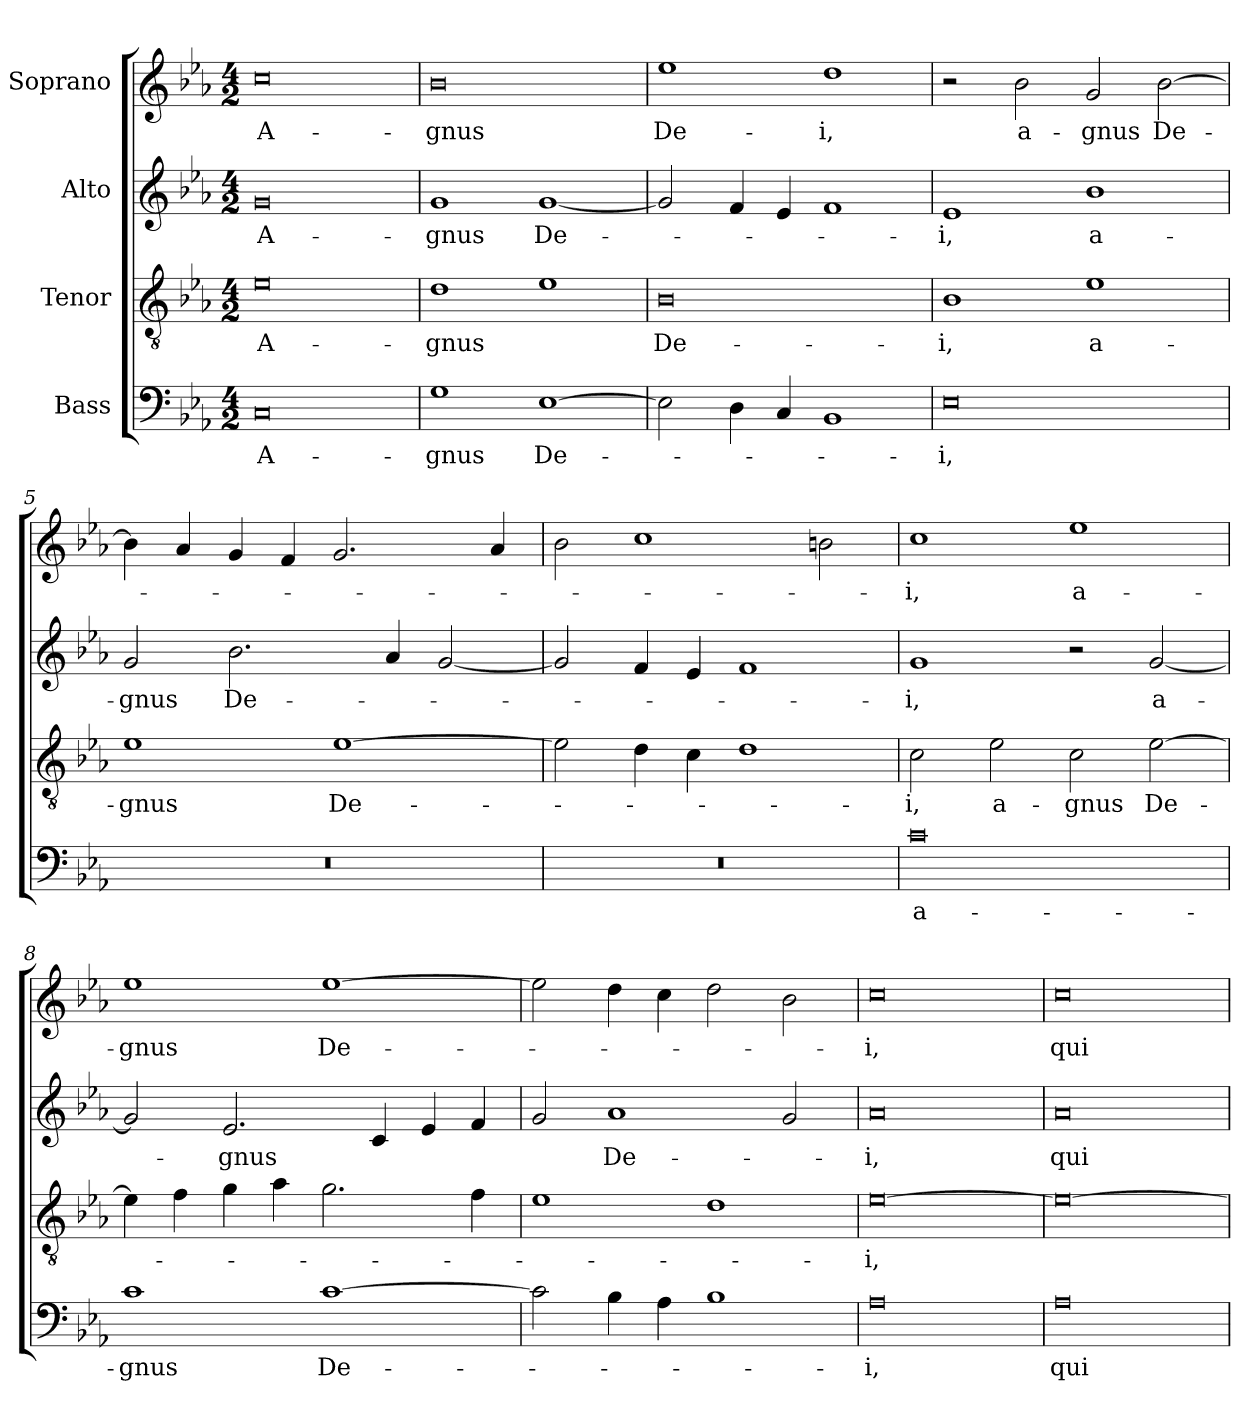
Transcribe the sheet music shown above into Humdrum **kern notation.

**kern	**text	**kern	**text	**kern	**text	**kern	**text
*part4	*part4	*part3	*part3	*part2	*part2	*part1	*part1
*staff4	*staff4	*staff3	*staff3	*staff2	*staff2	*staff1	*staff1
*I"Bass	*	*I"Tenor	*	*I"Alto	*	*I"Soprano	*
*clefF4	*	*clefGv2	*	*clefG2	*	*clefG2	*
*k[b-e-a-]	*	*k[b-e-a-]	*	*k[b-e-a-]	*	*k[b-e-a-]	*
*E-:	*	*E-:	*	*E-:	*	*E-:	*
*M4/2	*	*M4/2	*	*M4/2	*	*M4/2	*
=1	=1	=1	=1	=1	=1	=1	=1
0C	A-	0e-	A-	0g	A-	0cc	A-
=2	=2	=2	=2	=2	=2	=2	=2
1G	-gnus	1d	-gnus	1g	-gnus	0b-	-gnus
[1E-	De-	1e-	.	[1g	De-	.	.
=3	=3	=3	=3	=3	=3	=3	=3
2E-\]	.	0B-	De-	2g/]	.	1ee-	De-
4D\	.	.	.	4f/	.	.	.
4C/	.	.	.	4e-/	.	.	.
1BB-	.	.	.	1f	.	1dd	-i,
=4	=4	=4	=4	=4	=4	=4	=4
0E-	-i,	1B-	-i,	1e-	-i,	2r	.
.	.	.	.	.	.	2b-\	a-
.	.	1e-	a-	1b-	a-	2g/	-gnus
.	.	.	.	.	.	[2b-\	De-
=5	=5	=5	=5	=5	=5	=5	=5
0r	.	1e-	-gnus	2g/	-gnus	4b-\]	.
.	.	.	.	.	.	4a-/	.
.	.	.	.	2.b-\	De-	4g/	.
.	.	.	.	.	.	4f/	.
.	.	[1e-	De-	.	.	2.g/	.
.	.	.	.	4a-/	.	.	.
.	.	.	.	[2g/	.	.	.
.	.	.	.	.	.	4a-/	.
=6	=6	=6	=6	=6	=6	=6	=6
0r	.	2e-\]	.	2g/]	.	2b-\	.
.	.	4d\	.	4f/	.	1cc	.
.	.	4c\	.	4e-/	.	.	.
.	.	1d	.	1f	.	.	.
.	.	.	.	.	.	2bn\	.
=7	=7	=7	=7	=7	=7	=7	=7
0c	a-	2c\	-i,	1g	-i,	1cc	-i,
.	.	2e-\	a-	.	.	.	.
.	.	2c\	-gnus	2r	.	1ee-	a-
.	.	[2e-\	De-	[2g/	a-	.	.
!!LO:LB:g=z
=8	=8	=8	=8	=8	=8	=8	=8
1c	-gnus	4e-\]	.	2g/]	.	1ee-	-gnus
.	.	4f\	.	.	.	.	.
.	.	4g\	.	2.e-/	-gnus	.	.
.	.	4a-\	.	.	.	.	.
[1c	De-	2.g\	.	.	.	[1ee-	De-
.	.	.	.	4c/	.	.	.
.	.	.	.	4e-/	.	.	.
.	.	4f\	.	4f/	.	.	.
=9	=9	=9	=9	=9	=9	=9	=9
2c\]	.	1e-	.	2g/	.	2ee-\]	.
4B-\	.	.	.	1a-	De-	4dd\	.
4A-\	.	.	.	.	.	4cc\	.
1B-	.	1d	.	.	.	2dd\	.
.	.	.	.	2g/	.	2b-\	.
=10	=10	=10	=10	=10	=10	=10	=10
0A-	-i,	[0e-	-i,	0a-	-i,	0cc	-i,
=11	=11	=11	=11	=11	=11	=11	=11
0A-	qui	0e-_	.	0a-	qui	0cc	qui
=	=	=	=	=	=	=	=
*-	*-	*-	*-	*-	*-	*-	*-
